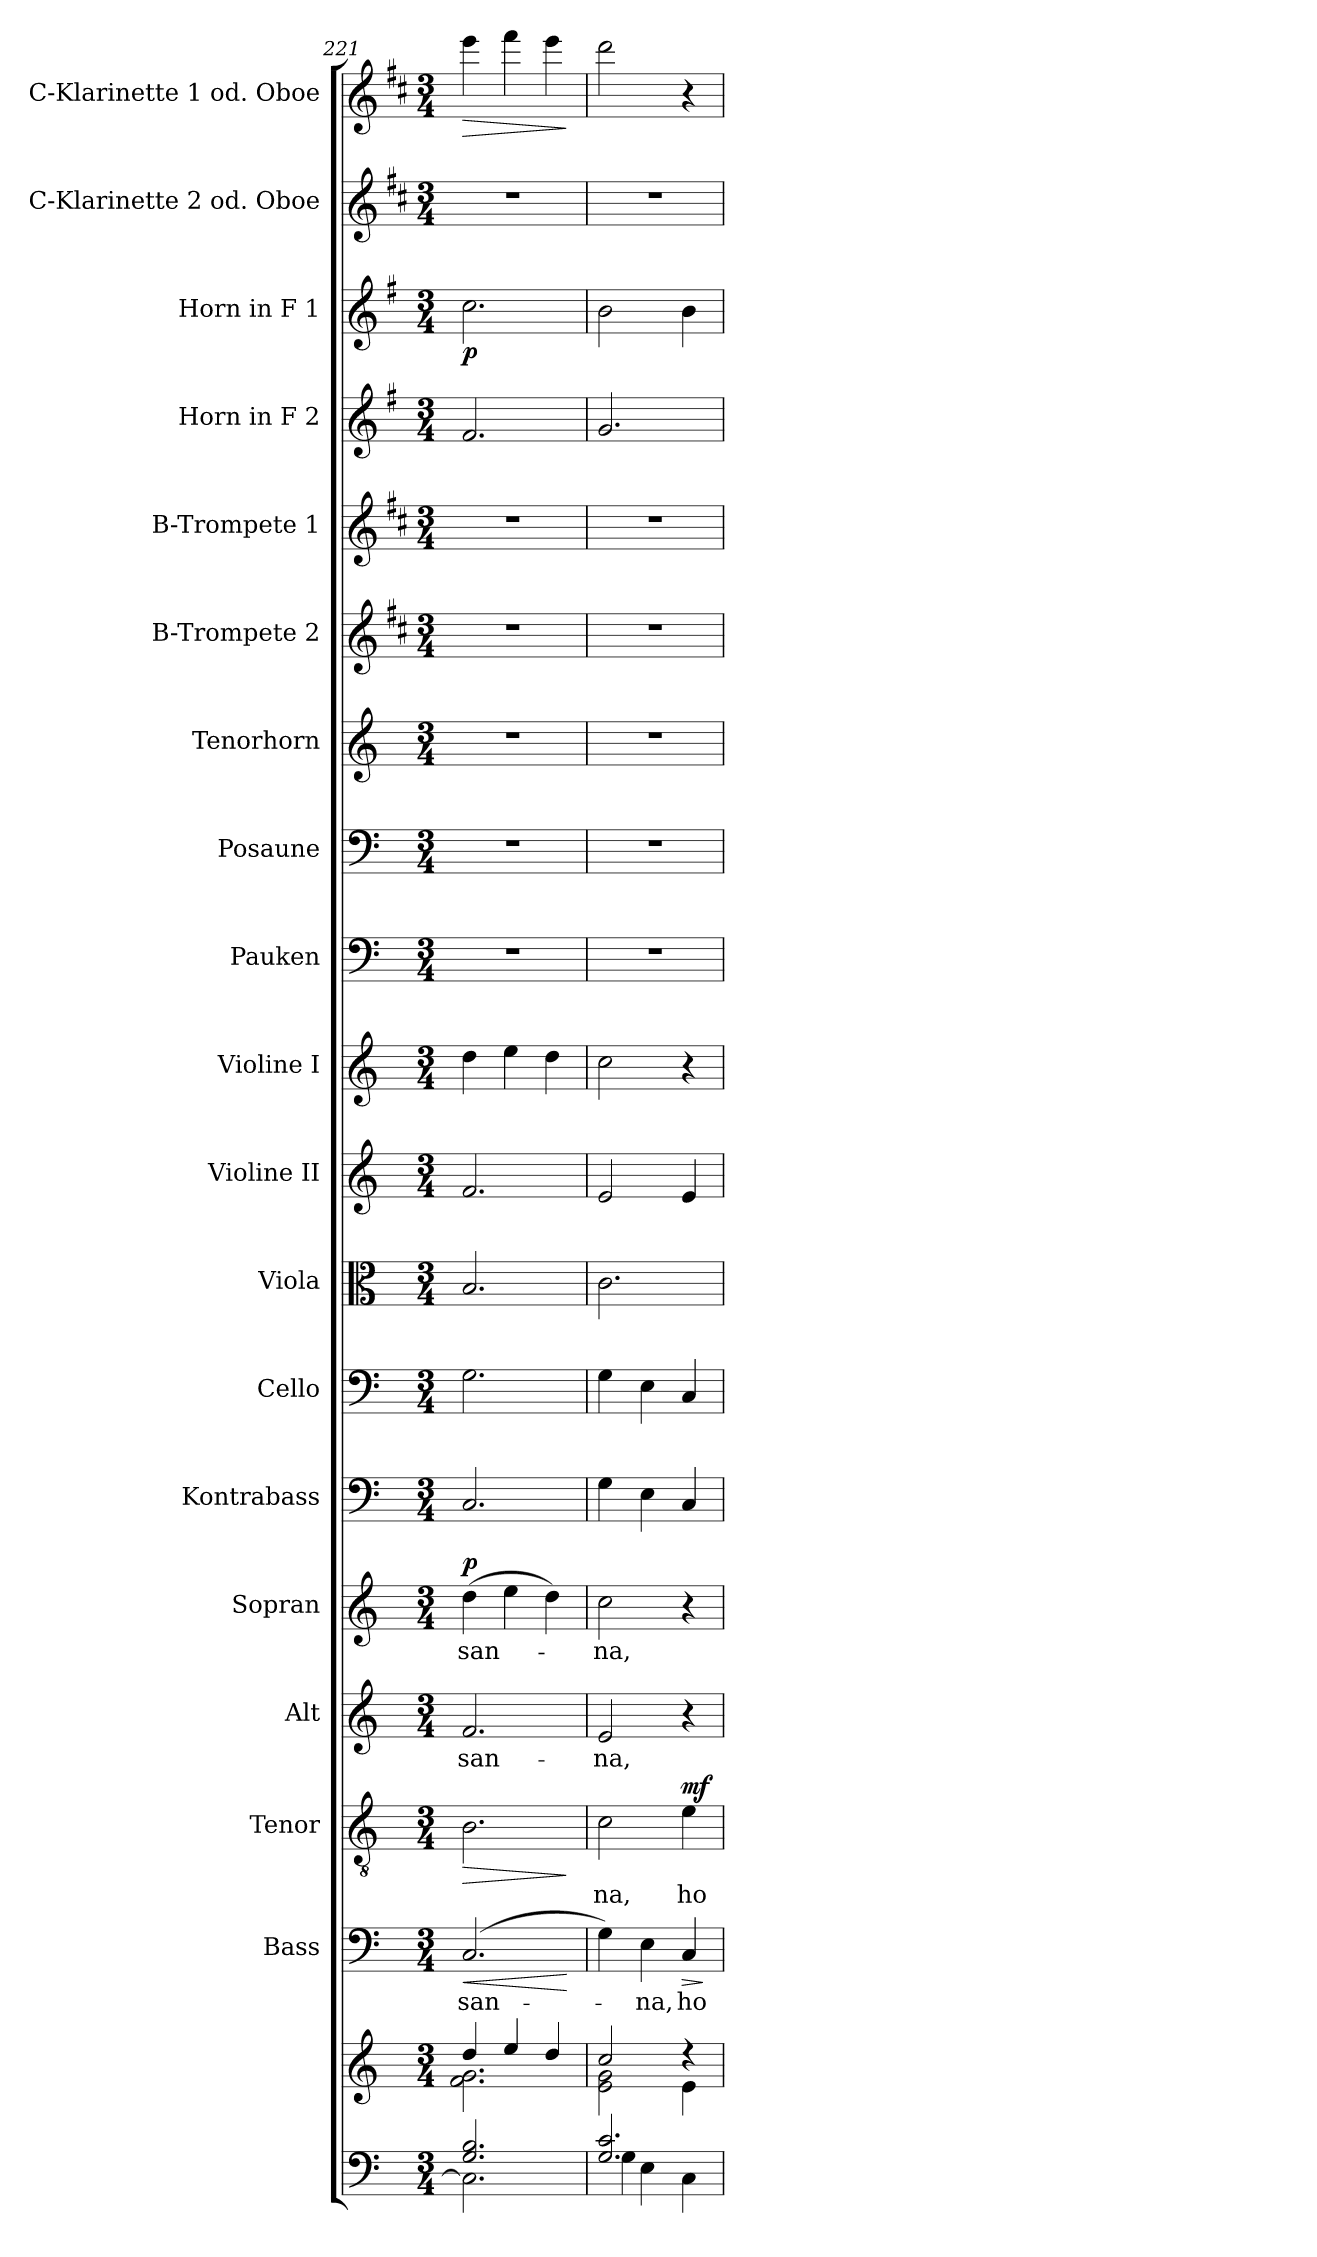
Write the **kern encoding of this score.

**kern	**kern	**kern	**text	**dynam	**kern	**text	**dynam	**kern	**text	**kern	**text	**dynam	**kern	**kern	**kern	**kern	**kern	**kern	**kern	**kern	**kern	**kern	**kern	**kern	**dynam	**kern	**kern	**dynam
*part19	*part19	*part18	*part18	*part18	*part17	*part17	*part17	*part16	*part16	*part15	*part15	*part15	*part14	*part13	*part12	*part11	*part10	*part9	*part8	*part7	*part6	*part5	*part4	*part3	*part3	*part2	*part1	*part1
*staff20	*staff19	*staff18	*staff18	*staff18	*staff17	*staff17	*staff17	*staff16	*staff16	*staff15	*staff15	*staff15	*staff14	*staff13	*staff12	*staff11	*staff10	*staff9	*staff8	*staff7	*staff6	*staff5	*staff4	*staff3	*staff3	*staff2	*staff1	*staff1
*	*	*I"Bass	*	*	*I"Tenor	*	*	*I"Alt	*	*I"Sopran	*	*	*I"Kontrabass	*I"Cello	*I"Viola	*I"Violine II	*I"Violine I	*I"Pauken	*I"Posaune	*I"Tenorhorn	*I"B-Trompete 2	*I"B-Trompete 1	*I"Horn in F 2	*I"Horn in F 1	*	*I"C-Klarinette 2 od. Oboe	*I"C-Klarinette 1 od. Oboe	*
*	*	*I'B.	*	*	*I'T.	*	*	*I'A.	*	*I'S.	*	*	*I'Kb.	*	*I'Vla.	*I'Vl. II	*I'Vl. I	*I'Pk.	*I'Pos.	*I'T. Hrn.	*I'B Trp. 2	*I'B Trp. 1	*	*	*	*I'C Kl. 2	*I'C Kl. 1	*
!!LO:PB:g=z
*clefF4	*clefG2	*clefF4	*	*	*clefGv2	*	*	*clefG2	*	*clefG2	*	*	*clefF4	*clefF4	*clefC3	*clefG2	*clefG2	*clefF4	*clefF4	*clefG2	*clefG2	*clefG2	*clefG2	*clefG2	*	*clefG2	*clefG2	*
*	*	*	*	*	*	*	*	*	*	*	*	*	*ITrd7c12	*	*	*	*	*	*	*ITrd8c14	*ITrd1c2	*ITrd1c2	*ITrd4c7	*ITrd4c7	*	*ITrd1c2	*ITrd1c2	*
*k[]	*k[]	*k[]	*	*	*k[]	*	*	*k[]	*	*k[]	*	*	*k[]	*k[]	*k[]	*k[]	*k[]	*k[]	*k[]	*k[]	*k[]	*k[]	*k[]	*k[]	*	*k[]	*k[]	*
*C:	*C:	*C:	*	*	*C:	*	*	*C:	*	*C:	*	*	*C:	*C:	*C:	*C:	*C:	*C:	*C:	*C:	*C:	*C:	*C:	*C:	*	*C:	*C:	*
*M3/4	*M3/4	*M3/4	*	*	*M3/4	*	*	*M3/4	*	*M3/4	*	*	*M3/4	*M3/4	*M3/4	*M3/4	*M3/4	*M3/4	*M3/4	*M3/4	*M3/4	*M3/4	*M3/4	*M3/4	*	*M3/4	*M3/4	*
=221	=221	=221	=221	=221	=221	=221	=221	=221	=221	=221	=221	=221	=221	=221	=221	=221	=221	=221	=221	=221	=221	=221	=221	=221	=221	=221	=221	=221
*^	*^	*	*	*	*	*	*	*	*	*	*	*	*	*	*	*	*	*	*	*	*	*	*	*	*	*	*	*
!	!	!	!	!	!LO:LY:b	!LO:HP:b	!	!	!LO:HP:b	!	!LO:LY:b	!	!LO:LY:b	!LO:DY:a	!	!	!	!	!	!	!	!	!	!	!	!	!LO:DY:b	!	!	!LO:HP:b
2.G/ 2.B/	2.C\]	4dd/	2.f\ 2.g\	(2.C/	-san-	<	2.B\	.	>	2.f/	-san-	(>4dd\	-san-	p	2.CC/	2.G\	2.B/	2.f/	4dd\	2.r	2.r	2.r	2.r	2.r	2.B/	2.f\	p	2.r	4ddd\	>
.	.	4ee/	.	.	.	.	.	.	.	.	.	4ee\	.	.	.	.	.	.	4ee\	.	.	.	.	.	.	.	.	.	4eee\	.
.	.	4dd/	.	.	.	.	.	.	.	.	.	4dd\)	.	.	.	.	.	.	4dd\	.	.	.	.	.	.	.	.	.	4ddd\	.
*v	*v	*	*	*	*	*	*	*	*	*	*	*	*	*	*	*	*	*	*	*	*	*	*	*	*	*	*	*	*	*
*	*v	*v	*	*	*	*	*	*	*	*	*	*	*	*	*	*	*	*	*	*	*	*	*	*	*	*	*	*	*
.	.	.	.	[	.	.	]	.	.	.	.	.	.	.	.	.	.	.	.	.	.	.	.	.	.	.	.	]
=222	=222	=222	=222	=222	=222	=222	=222	=222	=222	=222	=222	=222	=222	=222	=222	=222	=222	=222	=222	=222	=222	=222	=222	=222	=222	=222	=222	=222
*^	*^	*	*	*	*	*	*	*	*	*	*	*	*	*	*	*	*	*	*	*	*	*	*	*	*	*	*	*
!	!	!	!	!	!	!	!	!LO:LY:b	!	!	!LO:LY:b	!	!LO:LY:b	!	!	!	!	!	!	!	!	!	!	!	!	!	!	!	!	!
2.G/ 2.c/	4G\	2cc/	2e\ 2g\	4G\)	.	.	2c\	-na,	.	2e/	-na,	2cc\	-na,	.	4GG\	4G\	2.c\	2e/	2cc\	2.r	2.r	2.r	2.r	2.r	2.c/	2e\	.	2.r	2ccc\	.
!	!	!	!	!	!LO:LY:b	!	!	!	!	!	!	!	!	!	!	!	!	!	!	!	!	!	!	!	!	!	!	!	!	!
.	4E\	.	.	4E\	-na,	.	.	.	.	.	.	.	.	.	4EE\	4E\	.	.	.	.	.	.	.	.	.	.	.	.	.	.
!	!	!	!	!	!LO:LY:b	!LO:HP:b	!	!LO:LY:b	!LO:DY:a	!	!	!	!	!	!	!	!	!	!	!	!	!	!	!	!	!	!	!	!	!
.	4C\	4rdd	4e\	4C/	ho-	>	4e\	ho-	mf	4r	.	4r	.	.	4CC/	4C/	.	4e/	4r	.	.	.	.	.	.	4e\	.	.	4r	.
*v	*v	*	*	*	*	*	*	*	*	*	*	*	*	*	*	*	*	*	*	*	*	*	*	*	*	*	*	*	*	*
*	*v	*v	*	*	*	*	*	*	*	*	*	*	*	*	*	*	*	*	*	*	*	*	*	*	*	*	*	*	*
.	.	.	.	]	.	.	.	.	.	.	.	.	.	.	.	.	.	.	.	.	.	.	.	.	.	.	.	.
=	=	=	=	=	=	=	=	=	=	=	=	=	=	=	=	=	=	=	=	=	=	=	=	=	=	=	=	=
*-	*-	*-	*-	*-	*-	*-	*-	*-	*-	*-	*-	*-	*-	*-	*-	*-	*-	*-	*-	*-	*-	*-	*-	*-	*-	*-	*-	*-
